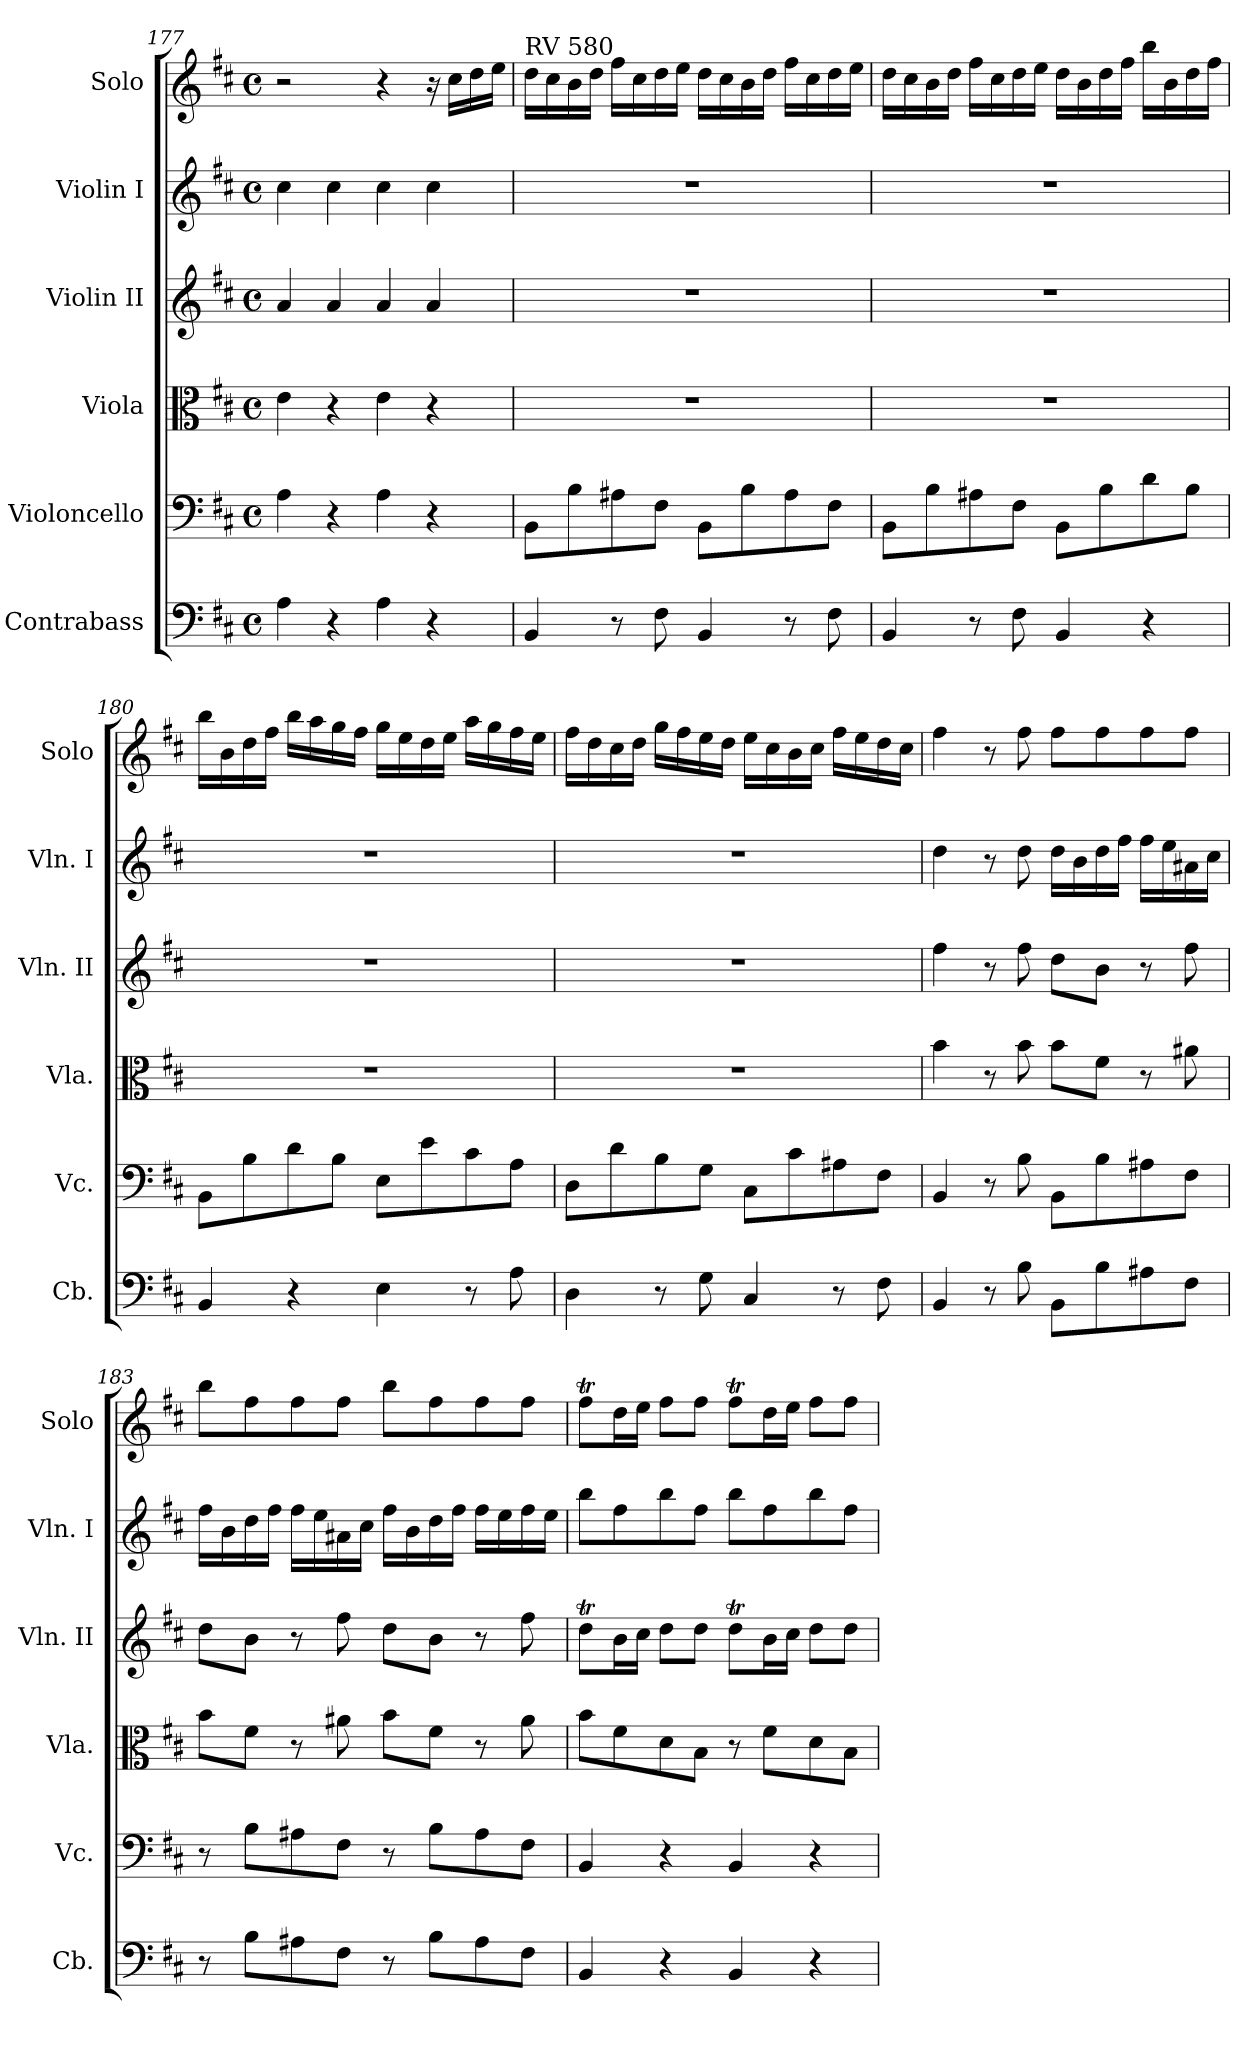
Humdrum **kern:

**kern	**kern	**kern	**kern	**kern	**kern
*part6	*part5	*part4	*part3	*part2	*part1
*staff6	*staff5	*staff4	*staff3	*staff2	*staff1
*I"Contrabass	*I"Violoncello	*I"Viola	*I"Violin II	*I"Violin I	*I"Solo
*I'Cb.	*I'Vc.	*I'Vla.	*I'Vln. II	*I'Vln. I	*I'Solo
*clefF4	*clefF4	*clefC3	*clefG2	*clefG2	*clefG2
*ITrd7c12	*	*	*	*	*
*k[f#c#]	*k[f#c#]	*k[f#c#]	*k[f#c#]	*k[f#c#]	*k[f#c#]
*M4/4	*M4/4	*M4/4	*M4/4	*M4/4	*M4/4
*met(c)	*met(c)	*met(c)	*met(c)	*met(c)	*met(c)
=177	=177	=177	=177	=177	=177
4AA\	4A\	4e\	4a/	4cc#\	2r
4r	4r	4r	4a/	4cc#\	.
4AA\	4A\	4e\	4a/	4cc#\	4r
4r	4r	4r	4a/	4cc#\	16r
.	.	.	.	.	16cc#\LL
.	.	.	.	.	16dd\
.	.	.	.	.	16ee\JJ
=178	=178	=178	=178	=178	=178
!	!	!	!	!	!LO:TX:t=RV 580
4BBB/	8BB\L	1r	1r	1r	16dd\LL
.	.	.	.	.	16cc#\
.	8B\	.	.	.	16b\
.	.	.	.	.	16dd\JJ
8r	8A#X\	.	.	.	16ff#\LL
.	.	.	.	.	16cc#\
8FF#\	8F#\J	.	.	.	16dd\
.	.	.	.	.	16ee\JJ
4BBB/	8BB\L	.	.	.	16dd\LL
.	.	.	.	.	16cc#\
.	8B\	.	.	.	16b\
.	.	.	.	.	16dd\JJ
8r	8A#\	.	.	.	16ff#\LL
.	.	.	.	.	16cc#\
8FF#\	8F#\J	.	.	.	16dd\
.	.	.	.	.	16ee\JJ
!!LO:PB:g=z
=179	=179	=179	=179	=179	=179
4BBB/	8BB\L	1r	1r	1r	16dd\LL
.	.	.	.	.	16cc#\
.	8B\	.	.	.	16b\
.	.	.	.	.	16dd\JJ
8r	8A#X\	.	.	.	16ff#\LL
.	.	.	.	.	16cc#\
8FF#\	8F#\J	.	.	.	16dd\
.	.	.	.	.	16ee\JJ
4BBB/	8BB\L	.	.	.	16dd\LL
.	.	.	.	.	16b\
.	8B\	.	.	.	16dd\
.	.	.	.	.	16ff#\JJ
4r	8d\	.	.	.	16bb\LL
.	.	.	.	.	16b\
.	8B\J	.	.	.	16dd\
.	.	.	.	.	16ff#\JJ
=180	=180	=180	=180	=180	=180
4BBB/	8BB\L	1r	1r	1r	16bb\LL
.	.	.	.	.	16b\
.	8B\	.	.	.	16dd\
.	.	.	.	.	16ff#\JJ
4r	8d\	.	.	.	16bb\LL
.	.	.	.	.	16aa\
.	8B\J	.	.	.	16gg\
.	.	.	.	.	16ff#\JJ
4EE\	8E\L	.	.	.	16gg\LL
.	.	.	.	.	16ee\
.	8e\	.	.	.	16dd\
.	.	.	.	.	16ee\JJ
8r	8c#\	.	.	.	16aa\LL
.	.	.	.	.	16gg\
8AA\	8A\J	.	.	.	16ff#\
.	.	.	.	.	16ee\JJ
!!LO:PB:g=z
=181	=181	=181	=181	=181	=181
4DD\	8D\L	1r	1r	1r	16ff#\LL
.	.	.	.	.	16dd\
.	8d\	.	.	.	16cc#\
.	.	.	.	.	16dd\JJ
8r	8B\	.	.	.	16gg\LL
.	.	.	.	.	16ff#\
8GG\	8G\J	.	.	.	16ee\
.	.	.	.	.	16dd\JJ
4CC#/	8C#\L	.	.	.	16ee\LL
.	.	.	.	.	16cc#\
.	8c#\	.	.	.	16b\
.	.	.	.	.	16cc#\JJ
8r	8A#X\	.	.	.	16ff#\LL
.	.	.	.	.	16ee\
8FF#\	8F#\J	.	.	.	16dd\
.	.	.	.	.	16cc#\JJ
=182	=182	=182	=182	=182	=182
4BBB/	4BB/	4b\	4ff#\	4dd\	4ff#\
8r	8r	8r	8r	8r	8r
8BB\	8B\	8b\	8ff#\	8dd\	8ff#\
8BBB\L	8BB\L	8b\L	8dd\L	16dd\LL	8ff#\L
.	.	.	.	16b\	.
8BB\	8B\	8f#\J	8b\J	16dd\	8ff#\
.	.	.	.	16ff#\JJ	.
8AA#X\	8A#X\	8r	8r	16ff#\LL	8ff#\
.	.	.	.	16ee\	.
8FF#\J	8F#\J	8a#X\	8ff#\	16a#X\	8ff#\J
.	.	.	.	16cc#\JJ	.
=183	=183	=183	=183	=183	=183
8r	8r	8b\L	8dd\L	16ff#\LL	8bb\L
.	.	.	.	16b\	.
8BB\L	8B\L	8f#\J	8b\J	16dd\	8ff#\
.	.	.	.	16ff#\JJ	.
8AA#X\	8A#X\	8r	8r	16ff#\LL	8ff#\
.	.	.	.	16ee\	.
8FF#\J	8F#\J	8a#X\	8ff#\	16a#X\	8ff#\J
.	.	.	.	16cc#\JJ	.
8r	8r	8b\L	8dd\L	16ff#\LL	8bb\L
.	.	.	.	16b\	.
8BB\L	8B\L	8f#\J	8b\J	16dd\	8ff#\
.	.	.	.	16ff#\JJ	.
8AA#\	8A#\	8r	8r	16ff#\LL	8ff#\
.	.	.	.	16ee\	.
8FF#\J	8F#\J	8a#\	8ff#\	16ff#\	8ff#\J
.	.	.	.	16ee\JJ	.
!!LO:PB:g=z
=184	=184	=184	=184	=184	=184
4BBB/	4BB/	8b\L	8ddT\L	8bb\L	8ff#t\L
.	.	8f#\	16b\L	8ff#\	16dd\L
.	.	.	16cc#\JJ	.	16ee\JJ
4r	4r	8d\	8dd\L	8bb\	8ff#\L
.	.	8B\J	8dd\J	8ff#\J	8ff#\J
4BBB/	4BB/	8r	8ddT\L	8bb\L	8ff#t\L
.	.	8f#\L	16b\L	8ff#\	16dd\L
.	.	.	16cc#\JJ	.	16ee\JJ
4r	4r	8d\	8dd\L	8bb\	8ff#\L
.	.	8B\J	8dd\J	8ff#\J	8ff#\J
=	=	=	=	=	=
*-	*-	*-	*-	*-	*-
